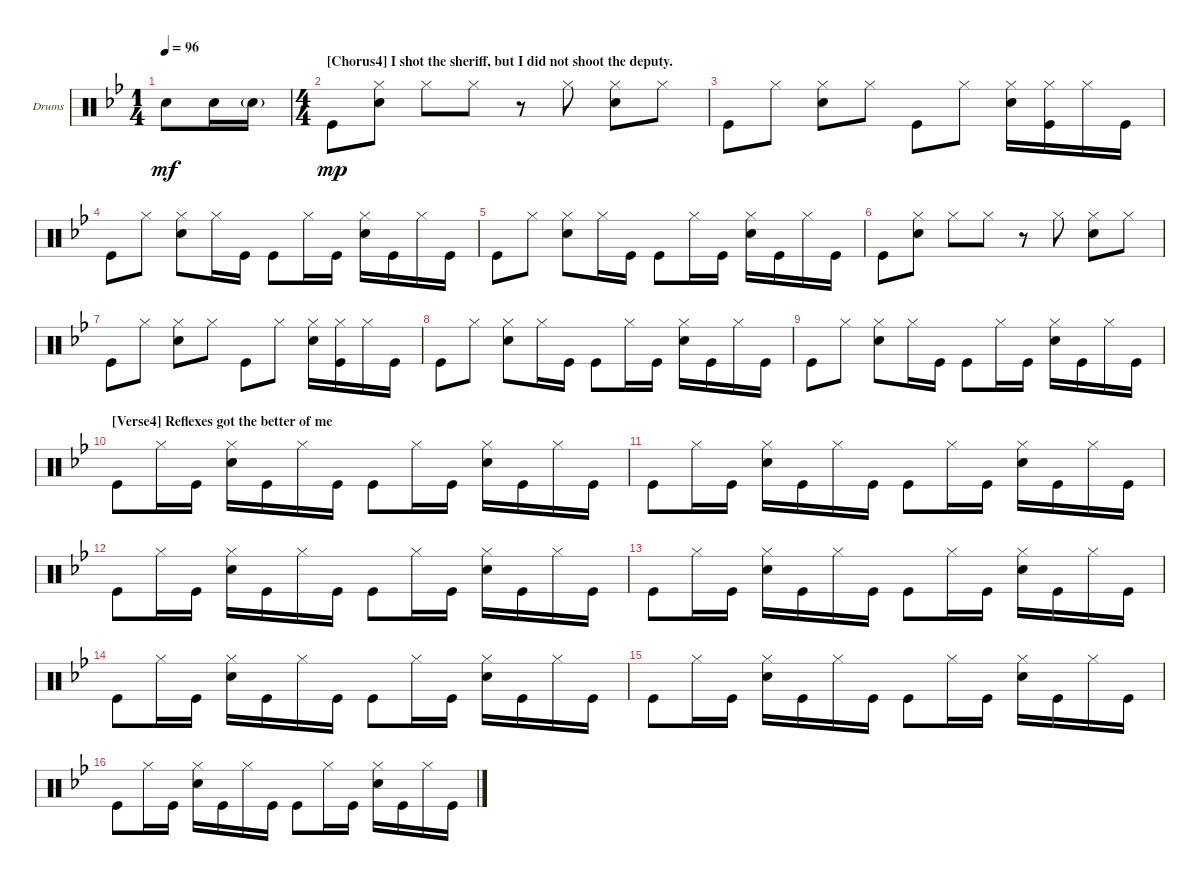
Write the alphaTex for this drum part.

\bracketExtendMode groupsimilarinstruments
\firstSystemTrackNameOrientation horizontal
\otherSystemsTrackNameOrientation horizontal
\track ("Drumkit" "Drums") {instrument percussion}
\staff {score}
\articulation defaults
\ts (1 4)
\tempo 96
\clef neutral
\ks gminor "Snare (hit) 2".8{dy mf} "Snare (hit) 2".16 "Snare (hit) 2"{g}.16
|
\ts (4 4)
\section ("" "[Chorus4] I shot the sheriff, but I did not shoot the deputy.")
\scale
0.390805 "Kick (hit)".8{dy mp} ("Hi-Hat (closed)" "Snare (hit) 2").8 "Hi-Hat (closed)".8 "Hi-Hat (closed)".8 r.8 "Hi-Hat (closed)".8 ("Hi-Hat (closed)" "Snare (hit) 2").8 "Hi-Hat (closed)".8 |
\scale
0.218391 "Kick (hit)".8 "Hi-Hat (closed)".8 ("Hi-Hat (closed)" "Snare (hit) 2").8 "Hi-Hat (closed)".8 "Kick (hit)".8 "Hi-Hat (closed)".8 ("Hi-Hat (closed)" "Snare (hit) 2").16 ("Hi-Hat (closed)" "Kick (hit)").16 "Hi-Hat (closed)".16 "Kick (hit)".16 |
\scale
0.333333 "Kick (hit)".8 "Hi-Hat (closed)".8 ("Hi-Hat (closed)" "Snare (hit) 2").8 "Hi-Hat (closed)".16 "Kick (hit)".16 "Kick (hit)".8 "Hi-Hat (closed)".16 "Kick (hit)".16 ("Hi-Hat (closed)" "Snare (hit) 2").16 "Kick (hit)".16 "Hi-Hat (closed)".16 "Kick (hit)".16 |
\scale
0.333333 "Kick (hit)".8 "Hi-Hat (closed)".8 ("Hi-Hat (closed)" "Snare (hit) 2").8 "Hi-Hat (closed)".16 "Kick (hit)".16 "Kick (hit)".8 "Hi-Hat (closed)".16 "Kick (hit)".16 ("Hi-Hat (closed)" "Snare (hit) 2").16 "Kick (hit)".16 "Hi-Hat (closed)".16 "Kick (hit)".16 |
\scale
0.333333 "Kick (hit)".8 ("Hi-Hat (closed)" "Snare (hit) 2").8 "Hi-Hat (closed)".8 "Hi-Hat (closed)".8 r.8 "Hi-Hat (closed)".8 ("Hi-Hat (closed)" "Snare (hit) 2").8 "Hi-Hat (closed)".8 |
\scale
0.333333 "Kick (hit)".8 "Hi-Hat (closed)".8 ("Hi-Hat (closed)" "Snare (hit) 2").8 "Hi-Hat (closed)".8 "Kick (hit)".8 "Hi-Hat (closed)".8 ("Hi-Hat (closed)" "Snare (hit) 2").16 ("Hi-Hat (closed)" "Kick (hit)").16 "Hi-Hat (closed)".16 "Kick (hit)".16 |
\scale
0.333333 "Kick (hit)".8 "Hi-Hat (closed)".8 ("Hi-Hat (closed)" "Snare (hit) 2").8 "Hi-Hat (closed)".16 "Kick (hit)".16 "Kick (hit)".8 "Hi-Hat (closed)".16 "Kick (hit)".16 ("Hi-Hat (closed)" "Snare (hit) 2").16 "Kick (hit)".16 "Hi-Hat (closed)".16 "Kick (hit)".16 |
\scale
0.333333 "Kick (hit)".8 "Hi-Hat (closed)".8 ("Hi-Hat (closed)" "Snare (hit) 2").8 "Hi-Hat (closed)".16 "Kick (hit)".16 "Kick (hit)".8 "Hi-Hat (closed)".16 "Kick (hit)".16 ("Hi-Hat (closed)" "Snare (hit) 2").16 "Kick (hit)".16 "Hi-Hat (closed)".16 "Kick (hit)".16 |
\section ("" "[Verse4] Reflexes got the better of me")
\scale
0.333333 "Kick (hit)".8 "Hi-Hat (closed)".16 "Kick (hit)".16 ("Hi-Hat (closed)" "Snare (hit) 2").16 "Kick (hit)".16 "Hi-Hat (closed)".16 "Kick (hit)".16 "Kick (hit)".8 "Hi-Hat (closed)".16 "Kick (hit)".16 ("Hi-Hat (closed)" "Snare (hit) 2").16 "Kick (hit)".16 "Hi-Hat (closed)".16 "Kick (hit)".16 |
\scale
0.333333 "Kick (hit)".8 "Hi-Hat (closed)".16 "Kick (hit)".16 ("Hi-Hat (closed)" "Snare (hit) 2").16 "Kick (hit)".16 "Hi-Hat (closed)".16 "Kick (hit)".16 "Kick (hit)".8 "Hi-Hat (closed)".16 "Kick (hit)".16 ("Hi-Hat (closed)" "Snare (hit) 2").16 "Kick (hit)".16 "Hi-Hat (closed)".16 "Kick (hit)".16 |
\scale
0.333333 "Kick (hit)".8 "Hi-Hat (closed)".16 "Kick (hit)".16 ("Hi-Hat (closed)" "Snare (hit) 2").16 "Kick (hit)".16 "Hi-Hat (closed)".16 "Kick (hit)".16 "Kick (hit)".8 "Hi-Hat (closed)".16 "Kick (hit)".16 ("Hi-Hat (closed)" "Snare (hit) 2").16 "Kick (hit)".16 "Hi-Hat (closed)".16 "Kick (hit)".16 |
\scale
0.333333 "Kick (hit)".8 "Hi-Hat (closed)".16 "Kick (hit)".16 ("Hi-Hat (closed)" "Snare (hit) 2").16 "Kick (hit)".16 "Hi-Hat (closed)".16 "Kick (hit)".16 "Kick (hit)".8 "Hi-Hat (closed)".16 "Kick (hit)".16 ("Hi-Hat (closed)" "Snare (hit) 2").16 "Kick (hit)".16 "Hi-Hat (closed)".16 "Kick (hit)".16 |
\scale
0.333333 "Kick (hit)".8 "Hi-Hat (closed)".16 "Kick (hit)".16 ("Hi-Hat (closed)" "Snare (hit) 2").16 "Kick (hit)".16 "Hi-Hat (closed)".16 "Kick (hit)".16 "Kick (hit)".8 "Hi-Hat (closed)".16 "Kick (hit)".16 ("Hi-Hat (closed)" "Snare (hit) 2").16 "Kick (hit)".16 "Hi-Hat (closed)".16 "Kick (hit)".16 |
\scale
0.333333 "Kick (hit)".8 "Hi-Hat (closed)".16 "Kick (hit)".16 ("Hi-Hat (closed)" "Snare (hit) 2").16 "Kick (hit)".16 "Hi-Hat (closed)".16 "Kick (hit)".16 "Kick (hit)".8 "Hi-Hat (closed)".16 "Kick (hit)".16 ("Hi-Hat (closed)" "Snare (hit) 2").16 "Kick (hit)".16 "Hi-Hat (closed)".16 "Kick (hit)".16 |
\scale
0.333333 "Kick (hit)".8 "Hi-Hat (closed)".16 "Kick (hit)".16 ("Hi-Hat (closed)" "Snare (hit) 2").16 "Kick (hit)".16 "Hi-Hat (closed)".16 "Kick (hit)".16 "Kick (hit)".8 "Hi-Hat (closed)".16 "Kick (hit)".16 ("Hi-Hat (closed)" "Snare (hit) 2").16 "Kick (hit)".16 "Hi-Hat (closed)".16 "Kick (hit)".16
